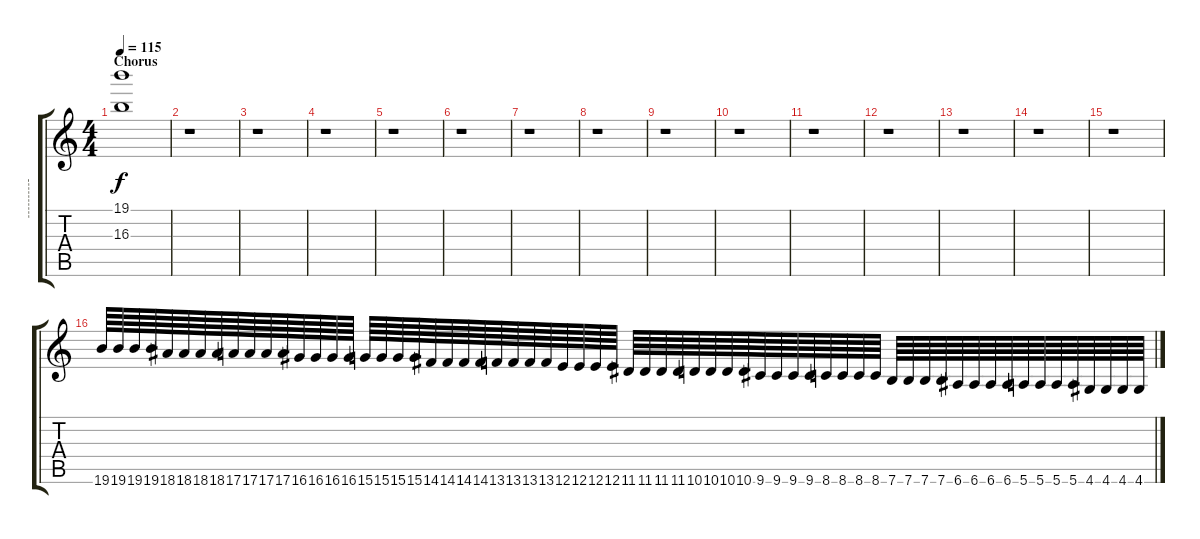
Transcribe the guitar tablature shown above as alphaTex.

\track ("---------------------" "----------") {instrument distortionguitar}
\staff {score tabs}
\tuning (E4 B3 G3 D3 A2 E2) {hide}
\ts (4 4)
\section ("" "Chorus")
\tempo 115
\clef g2
\ks c
(19.1 16.3).1{dy f volume 16 instrument tubularbells} |
r.1 |
r.1 |
r.1 |
r.1 |
r.1 |
r.1 |
r.1 |
r.1 |
r.1 |
r.1 |
r.1 |
r.1 |
r.1 |
r.1 |
19.6.64{volume 13 instrument guitarfretnoise} 19.6.64 19.6.64 19.6.64 18.6.64 18.6.64 18.6.64 18.6.64 17.6.64 17.6.64 17.6.64 17.6.64 16.6.64 16.6.64 16.6.64 16.6.64 15.6.64 15.6.64 15.6.64 15.6.64 14.6.64 14.6.64 14.6.64 14.6.64 13.6.64 13.6.64 13.6.64 13.6.64 12.6.64 12.6.64 12.6.64 12.6.64 11.6.64 11.6.64 11.6.64 11.6.64 10.6.64 10.6.64 10.6.64 10.6.64 9.6.64 9.6.64 9.6.64 9.6.64 8.6.64 8.6.64 8.6.64 8.6.64 7.6.64 7.6.64 7.6.64 7.6.64 6.6.64 6.6.64 6.6.64 6.6.64 5.6.64 5.6.64 5.6.64 5.6.64 4.6.64 4.6.64 4.6.64 4.6.64
